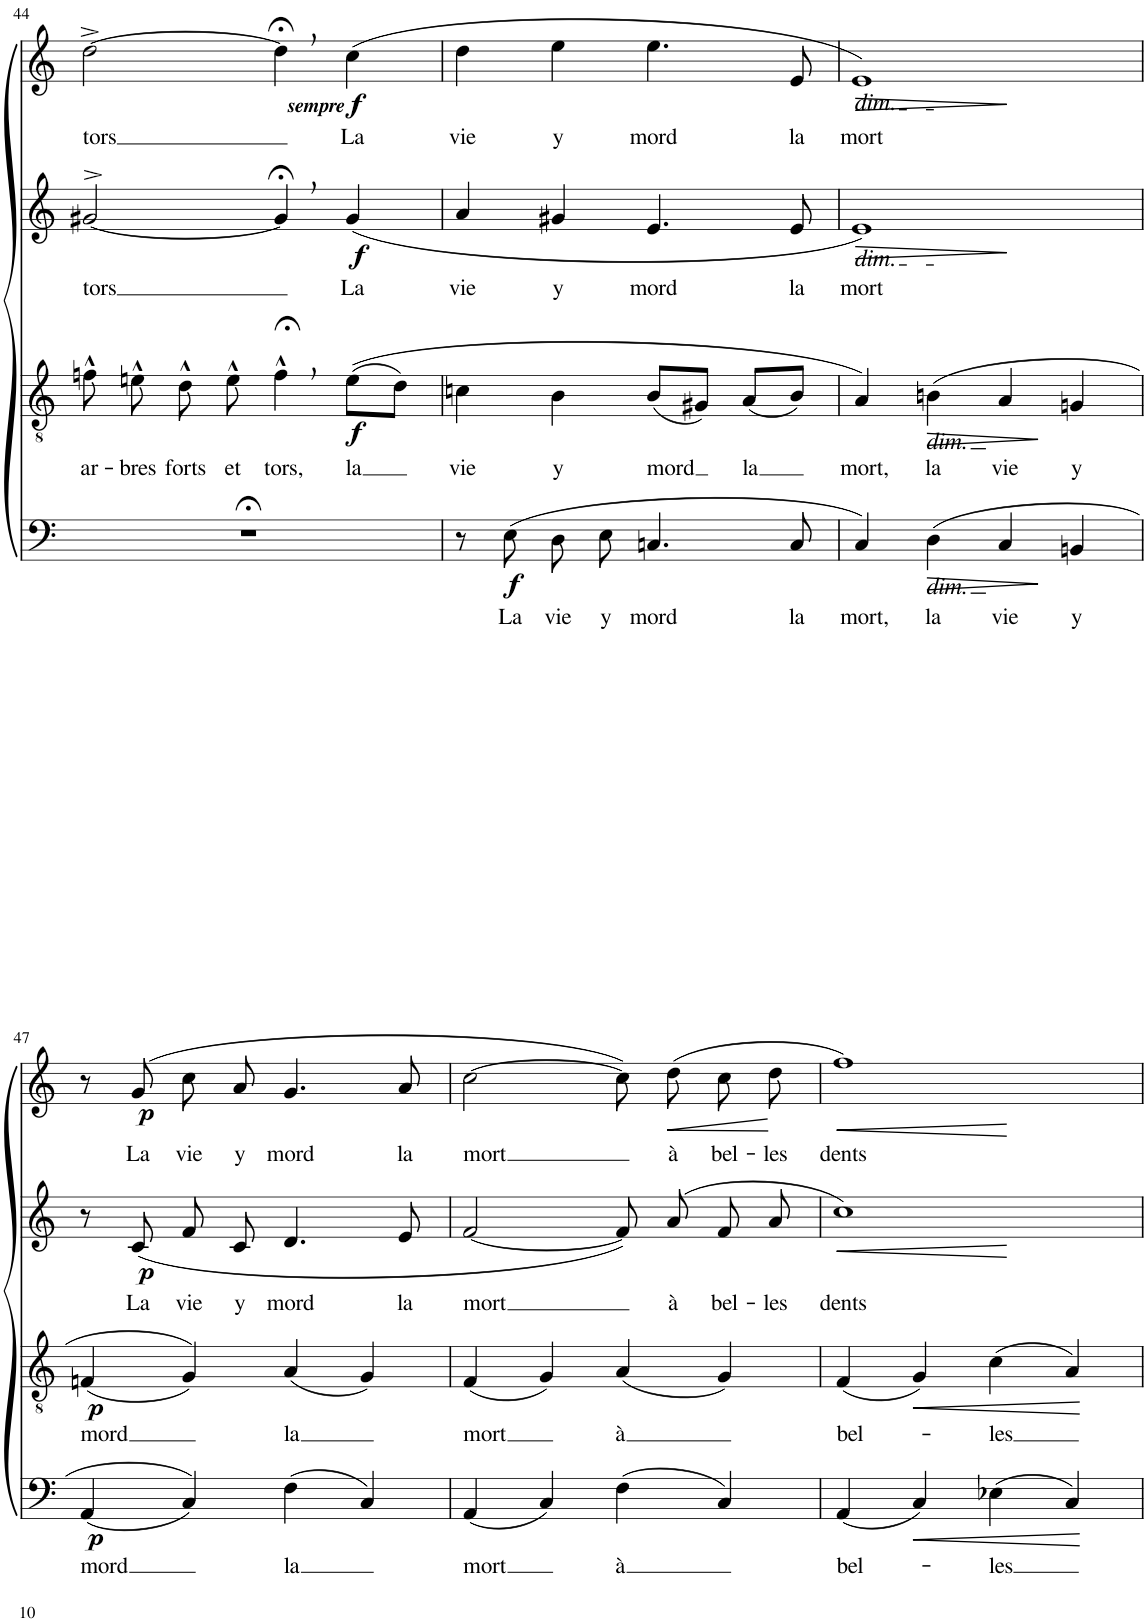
**kern	**text	**dynam	**kern	**text	**dynam	**kern	**text	**dynam	**kern	**text	**dynam
*part4	*part4	*part4	*part3	*part3	*part3	*part2	*part2	*part2	*part1	*part1	*part1
*staff4	*staff4	*staff4	*staff3	*staff3	*staff3	*staff2	*staff2	*staff2	*staff1	*staff1	*staff1
*I"Basse	*	*	*I"Ténor	*	*	*I"Alto	*	*	*I"Soprano	*	*
!!LO:PB:g=z
*clefF4	*	*	*clefGv2	*	*	*clefG2	*	*	*clefG2	*	*
*k[]	*	*	*k[]	*	*	*k[]	*	*	*k[]	*	*
*M4/4	*	*	*M4/4	*	*	*M4/4	*	*	*M4/4	*	*
*met(c)	*	*	*met(c)	*	*	*met(c)	*	*	*met(c)	*	*
=44	=44	=44	=44	=44	=44	=44	=44	=44	=44	=44	=44
!	!	!	!	!LO:LY:b	!	!	!LO:LY:b	!	!	!LO:LY:b	!
1r;<	.	.	8fn^^\	ar-	.	[2g#X^>/	tors	.	[2dd^\	tors	.
!	!	!	!	!LO:LY:b	!	!	!	!	!	!	!
.	.	.	8en^^\	-bres	.	.	.	.	.	.	.
!	!	!	!	!LO:LY:b	!	!	!	!	!	!	!
.	.	.	8d^^\	forts	.	.	.	.	.	.	.
!	!	!	!	!LO:LY:b	!	!	!	!	!	!	!
.	.	.	8e^^\	et	.	.	.	.	.	.	.
!	!	!	!	!LO:LY:b	!	!	!	!	!	!	!
.	.	.	4f;<^^,\	tors,	.	4g#;<,/]	.	.	4dd;<,\]	.	.
!	!	!	!	!LO:LY:b	!LO:DY:b	!	!LO:LY:b	!LO:DY:b	!	!LO:LY:b	!LO:DY:b
!	!	!	!	!	!	!	!	!	!	!	!LO:DY:n=1:b
.	.	.	((8e\L	la	f	(4g#/	La	f	(4cc\	La	other-dynamics f
.	.	.	8d\J)	.	.	.	.	.	.	.	.
=45	=45	=45	=45	=45	=45	=45	=45	=45	=45	=45	=45
!	!	!	!	!LO:LY:b	!	!	!LO:LY:b	!	!	!LO:LY:b	!
8r	.	.	4cn\	vie	.	4a/	vie	.	4dd\	vie	.
!	!LO:LY:b	!LO:DY:b	!	!	!	!	!	!	!	!	!
(8E\	La	f	.	.	.	.	.	.	.	.	.
!	!LO:LY:b	!	!	!LO:LY:b	!	!	!LO:LY:b	!	!	!LO:LY:b	!
8D\L	vie	.	4B\	y	.	4g#X/	y	.	4ee\	y	.
!	!LO:LY:b	!	!	!	!	!	!	!	!	!	!
8E\J	y	.	.	.	.	.	.	.	.	.	.
!	!LO:LY:b	!	!	!LO:LY:b	!	!	!LO:LY:b	!	!	!LO:LY:b	!
4.Cn/	mord	.	(8B/L	mord	.	4.e/	mord	.	4.ee\	mord	.
.	.	.	8G#X/J)	.	.	.	.	.	.	.	.
!	!	!	!	!LO:LY:b	!	!	!	!	!	!	!
.	.	.	(8A/L	la	.	.	.	.	.	.	.
!	!LO:LY:b	!	!	!	!	!	!LO:LY:b	!	!	!LO:LY:b	!
8C/	la	.	8B/J)	.	.	8e/	la	.	8e/	la	.
=46	=46	=46	=46	=46	=46	=46	=46	=46	=46	=46	=46
!	!	!	!	!	!	!	!	!	!LO:TX:b:i:t=dim.	!	!
!	!	!	!	!	!	!LO:TX:b:i:t=dim.	!	!	!	!	!
!	!LO:LY:b	!	!	!LO:LY:b	!	!	!LO:LY:b	!LO:HP:b	!	!LO:LY:b	!LO:HP:b
4C/)	mort,	.	4A/)	mort,	.	1e)	mort	>	1e)	mort	>
!	!	!	!LO:TX:b:i:t=dim.	!	!	!	!	!	!	!	!
!LO:TX:b:i:t=dim.	!	!	!	!	!	!	!	!	!	!	!
!	!LO:LY:b	!	!	!LO:LY:b	!	!	!	!	!	!	!
(4D\	la	.	(4Bn\	la	.	.	.	.	.	.	.
!	!LO:LY:b	!LO:HP:b	!	!LO:LY:b	!LO:HP:b	!	!	!	!	!	!
4C/	vie	>	4A/	vie	>	.	.	.	.	.	.
!	!LO:LY:b	!	!	!LO:LY:b	!	!	!	!	!	!	!
4BBn/	y	.	4Gn/	y	.	.	.	.	.	.	.
.	.	]	.	.	]	.	.	.	.	.	.
!!LO:LB:g=z
=47	=47	=47	=47	=47	=47	=47	=47	=47	=47	=47	=47
!	!LO:LY:b	!LO:DY:b	!	!LO:LY:b	!LO:DY:b	!	!	!	!	!	!
(4AA/	mord	p	(4Fn/	mord	p	8r	.	.	8r	.	.
!	!	!	!	!	!	!	!LO:LY:b	!LO:DY:n=1:b	!	!LO:LY:b	!LO:DY:n=1:b
.	.	.	.	.	.	(8c/	La	] p	(8g/	La	] p
!	!	!	!	!	!	!	!LO:LY:b	!	!	!LO:LY:b	!
4C/))	.	.	4G/))	.	.	8f/L	vie	.	8cc\L	vie	.
!	!	!	!	!	!	!	!LO:LY:b	!	!	!LO:LY:b	!
.	.	.	.	.	.	8c/J	y	.	8a\J	y	.
!	!LO:LY:b	!	!	!LO:LY:b	!	!	!LO:LY:b	!	!	!LO:LY:b	!
(4F\	la	.	(4A/	la	.	4.d/	mord	.	4.g/	mord	.
4C/)	.	.	4G/)	.	.	.	.	.	.	.	.
!	!	!	!	!	!	!	!LO:LY:b	!	!	!LO:LY:b	!
.	.	.	.	.	.	8e/	la	.	8a/	la	.
=48	=48	=48	=48	=48	=48	=48	=48	=48	=48	=48	=48
!	!LO:LY:b	!	!	!LO:LY:b	!	!	!LO:LY:b	!	!	!LO:LY:b	!
(4AA/	mort	.	(4F/	mort	.	[2f/	mort	.	[2cc\	mort	.
4C/)	.	.	4G/)	.	.	.	.	.	.	.	.
!	!LO:LY:b	!	!	!LO:LY:b	!	!	!	!	!	!	!
(4F\	à	.	(4A/	à	.	8f/L])	.	.	8cc\L])	.	.
!	!	!	!	!	!	!	!LO:LY:b	!	!	!LO:LY:b	!LO:HP:b
.	.	.	.	.	.	(8a/J	à	.	(8dd\J	à	<
!	!	!	!	!	!	!	!LO:LY:b	!	!	!LO:LY:b	!
4C/)	.	.	4G/)	.	.	8f/L	bel-	.	8cc\L	bel-	.
!	!	!	!	!	!	!	!LO:LY:b	!	!	!LO:LY:b	!
.	.	.	.	.	.	8a/J	-les	.	8dd\J	-les	.
.	.	.	.	.	.	.	.	.	.	.	[
=49	=49	=49	=49	=49	=49	=49	=49	=49	=49	=49	=49
!	!LO:LY:b	!	!	!LO:LY:b	!	!	!LO:LY:b	!LO:HP:b	!	!LO:LY:b	!LO:HP:b
(4AA/	bel-	.	(4F/	bel-	.	1cc)	dents	<	1ff)	dents	<
!	!	!LO:HP:b	!	!	!LO:HP:b	!	!	!	!	!	!
4C/)	.	<	4G/)	.	<	.	.	.	.	.	.
!	!LO:LY:b	!	!	!LO:LY:b	!	!	!	!	!	!	!
(4E-X\	-les	.	(4c\	-les	.	.	.	.	.	.	.
4C/)	.	.	4A/)	.	.	.	.	.	.	.	.
.	.	[	.	.	[	.	.	[	.	.	[
=	=	=	=	=	=	=	=	=	=	=	=
*-	*-	*-	*-	*-	*-	*-	*-	*-	*-	*-	*-
